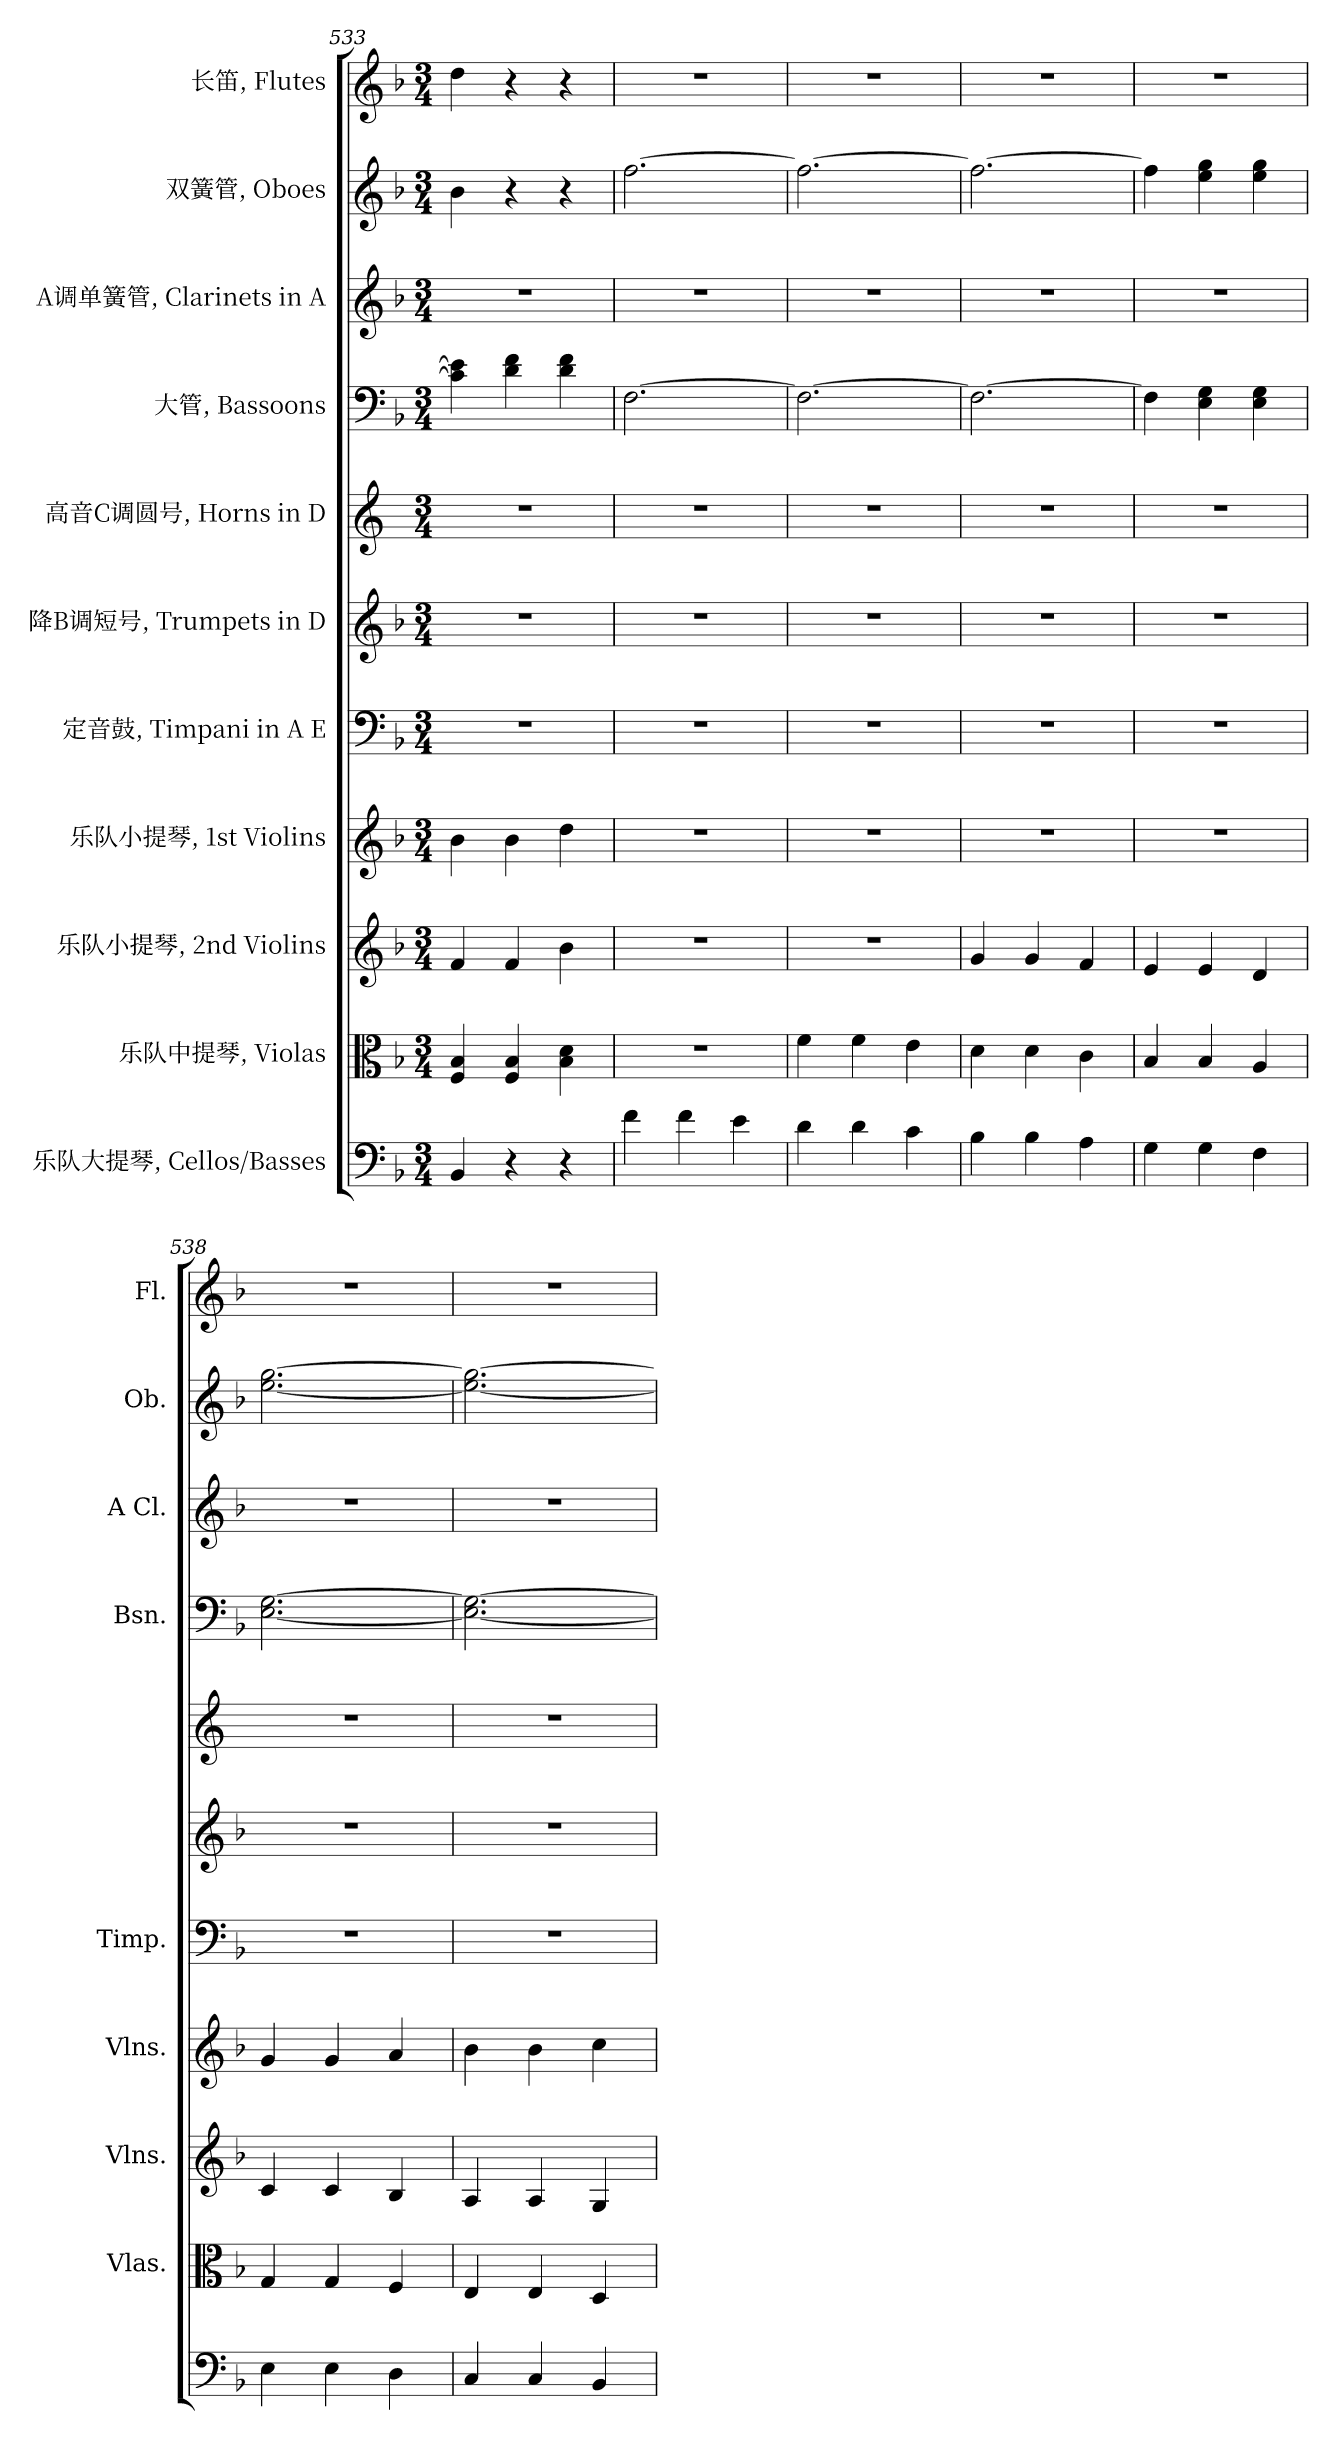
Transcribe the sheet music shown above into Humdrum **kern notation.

**kern	**kern	**kern	**kern	**kern	**kern	**kern	**kern	**kern	**kern	**kern
*part11	*part10	*part9	*part8	*part7	*part6	*part5	*part4	*part3	*part2	*part1
*staff11	*staff10	*staff9	*staff8	*staff7	*staff6	*staff5	*staff4	*staff3	*staff2	*staff1
*I"乐队大提琴, Cellos/Basses	*I"乐队中提琴, Violas	*I"乐队小提琴, 2nd Violins	*I"乐队小提琴, 1st Violins	*I"定音鼓, Timpani in A E	*I"降B调短号, Trumpets in D	*I"高音C调圆号, Horns in D	*I"大管, Bassoons	*I"A调单簧管, Clarinets in A	*I"双簧管, Oboes	*I"长笛, Flutes
*	*I'Vlas.	*I'Vlns.	*I'Vlns.	*I'Timp.	*	*	*I'Bsn.	*I'A Cl.	*I'Ob.	*I'Fl.
*clefF4	*clefC3	*clefG2	*clefG2	*clefF4	*clefG2	*clefG2	*clefF4	*clefG2	*clefG2	*clefG2
*	*	*	*	*	*ITrd1c2	*ITrd4c7	*	*ITrd2c3	*	*
*k[b-]	*k[b-]	*k[b-]	*k[b-]	*k[b-]	*k[b-e-a-]	*k[b-]	*k[b-]	*k[f#c#]	*k[b-]	*k[b-]
*M3/4	*M3/4	*M3/4	*M3/4	*M3/4	*M3/4	*M3/4	*M3/4	*M3/4	*M3/4	*M3/4
=533	=533	=533	=533	=533	=533	=533	=533	=533	=533	=533
4BB-/	4F/ 4B-/	4f/	4b-\	2.r	2.r	2.r	4c\] 4e-\]	2.r	4b-\	4dd\
4r	4F/ 4B-/	4f/	4b-\	.	.	.	4d\ 4f\	.	4r	4r
4r	4B-\ 4d\	4b-\	4dd\	.	.	.	4d\ 4f\	.	4r	4r
=534	=534	=534	=534	=534	=534	=534	=534	=534	=534	=534
4f\	2.r	2.r	2.r	2.r	2.r	2.r	[2.F\	2.r	[2.ff\	2.r
4f\	.	.	.	.	.	.	.	.	.	.
4e\	.	.	.	.	.	.	.	.	.	.
=535	=535	=535	=535	=535	=535	=535	=535	=535	=535	=535
4d\	4f\	2.r	2.r	2.r	2.r	2.r	2.F\_	2.r	2.ff\_	2.r
4d\	4f\	.	.	.	.	.	.	.	.	.
4c\	4e\	.	.	.	.	.	.	.	.	.
!!LO:PB:g=z
=536	=536	=536	=536	=536	=536	=536	=536	=536	=536	=536
4B-\	4d\	4g/	2.r	2.r	2.r	2.r	2.F\_	2.r	2.ff\_	2.r
4B-\	4d\	4g/	.	.	.	.	.	.	.	.
4A\	4c\	4f/	.	.	.	.	.	.	.	.
=537	=537	=537	=537	=537	=537	=537	=537	=537	=537	=537
4G\	4B-/	4e/	2.r	2.r	2.r	2.r	4F\]	2.r	4ff\]	2.r
4G\	4B-/	4e/	.	.	.	.	4E\ 4G\	.	4ee\ 4gg\	.
4F\	4A/	4d/	.	.	.	.	4E\ 4G\	.	4ee\ 4gg\	.
=538	=538	=538	=538	=538	=538	=538	=538	=538	=538	=538
4E\	4G/	4c/	4g/	2.r	2.r	2.r	[2.E\ [2.G\	2.r	[2.ee\ [2.gg\	2.r
4E\	4G/	4c/	4g/	.	.	.	.	.	.	.
4D\	4F/	4B-/	4a/	.	.	.	.	.	.	.
=539	=539	=539	=539	=539	=539	=539	=539	=539	=539	=539
4C/	4E/	4A/	4b-\	2.r	2.r	2.r	2.E\_ 2.G\_	2.r	2.ee\_ 2.gg\_	2.r
4C/	4E/	4A/	4b-\	.	.	.	.	.	.	.
4BB-/	4D/	4G/	4cc\	.	.	.	.	.	.	.
=	=	=	=	=	=	=	=	=	=	=
*-	*-	*-	*-	*-	*-	*-	*-	*-	*-	*-
